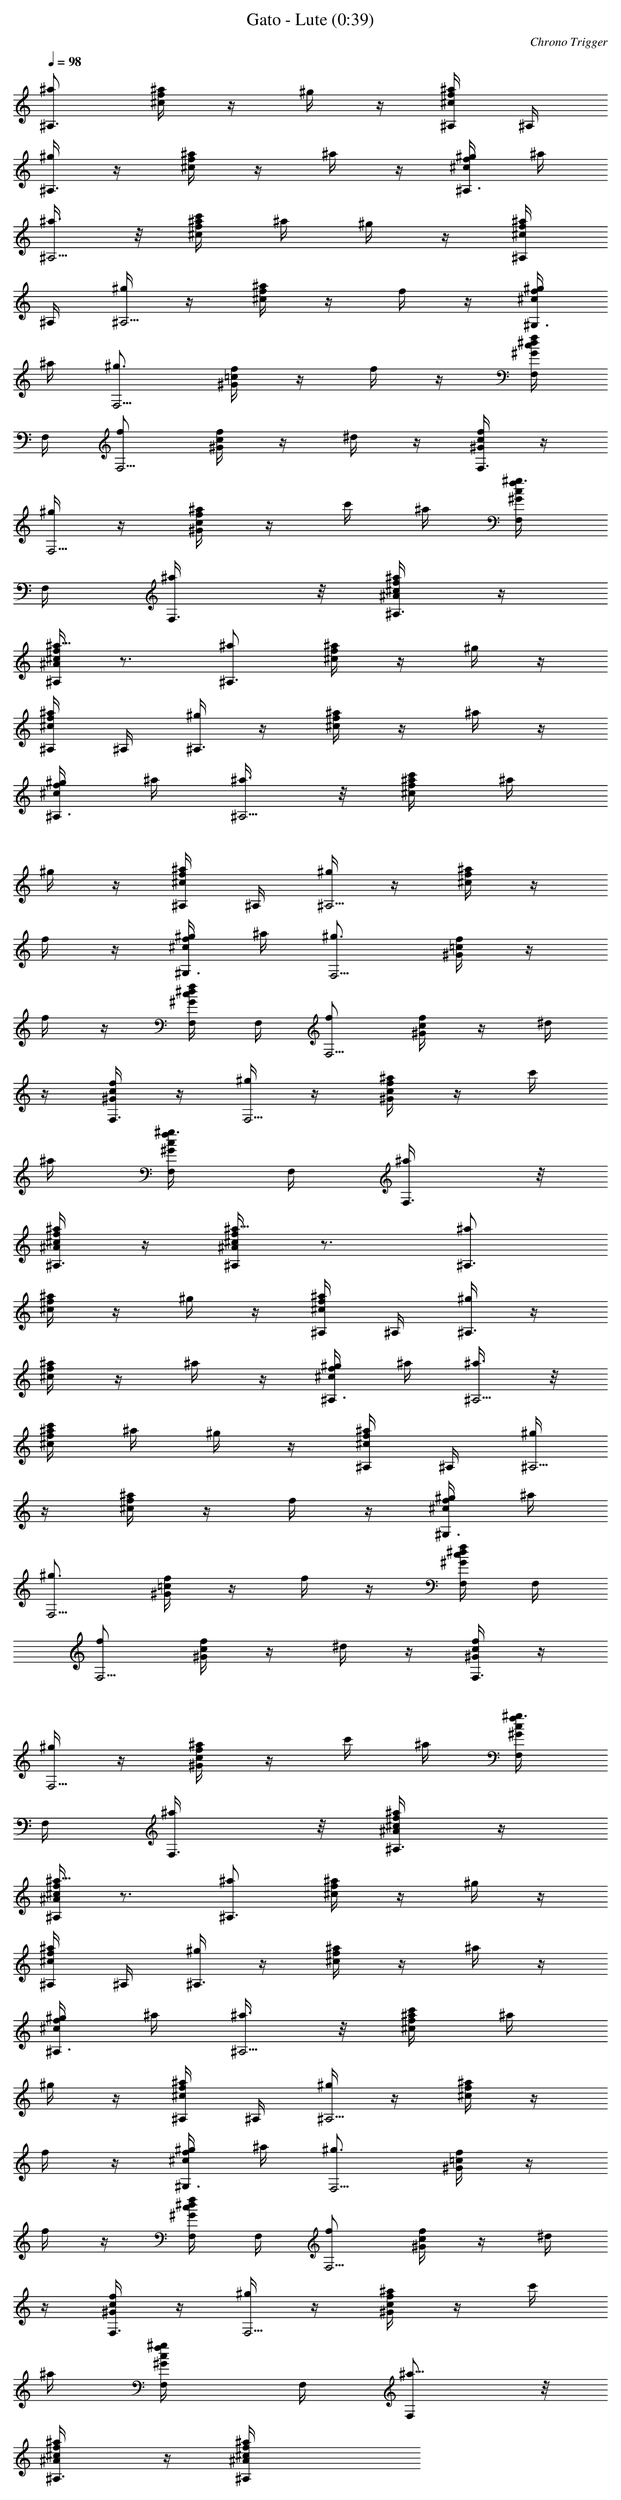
X:1
T:Gato - Lute (0:39)
C:Chrono Trigger
L:1/4
Q:98
K:C
[^a/2^A,3/4] [^c/4f/4^a/4] z/4 ^g/4 z/4 [f/4^c/4^a/4^A,/4] ^A,/4
[^g/4^A,3/4] z/4 [f/4^c/4^a/4] z/4 ^a/4 z/4 [^g/4^c/4f/4^A,3/8] ^a/4
[^a3/8^A,5/4] z/8 [c'/4f/4^c/4^a/4] ^a/4 ^g/4 z/4 [f/4^c/4^a/4^A,/4]
^A,/4 [^g/4^A,5/4] z/4 [^c/4f/4^a/4] z/4 f/4 z/4 [^c/4^g/4f/4^G,3/8]
^a/4 [^g3/4F,5/4z/2] [^G/4=c/4f/4] z/4 f/4 z/4 [^d/4^G/4c/4f/4F,/4]
F,/4 [f/2F,5/4] [^G/4c/4f/4] z/4 ^d/4 z/4 [f/4^G/4c/4F,3/8] z/4
[^g/4F,5/4] z/4 [^a/4^G/4c/4f/4] z/4 c'/4 ^a/4 [^g3/8^G/4c/4f/4F,/4]
F,/4 [^a/2F,3/8] z/8 [^c/4f/4^a/2^A/4^A,3/8] z/4
[^c/4f/4^a5/8^A/4^A,/2] z3/4 [^a/2^A,3/4] [f/4^c/4^a/4] z/4 ^g/4 z/4
[f/4^c/4^a/4^A,/4] ^A,/4 [^g/4^A,3/4] z/4 [^c/4f/4^a/4] z/4 ^a/4 z/4
[^c/4^g/4f/4^A,3/8] ^a/4 [^a3/8^A,5/4] z/8 [c'/4^c/4f/4^a/4] ^a/4
^g/4 z/4 [f/4^c/4^a/4^A,/4] ^A,/4 [^g/4^A,5/4] z/4 [f/4^c/4^a/4] z/4
f/4 z/4 [^g/4^c/4f/4^G,3/8] ^a/4 [^g3/4F,5/4z/2] [=c/4^G/4f/4] z/4
f/4 z/4 [^d/4c/4^G/4f/4F,/4] F,/4 [f/2F,5/4] [c/4^G/4f/4] z/4 ^d/4
z/4 [f/4c/4^G/4F,3/8] z/4 [^g/4F,5/4] z/4 [^a/4c/4^G/4f/4] z/4 c'/4
^a/4 [^g3/8c/4^G/4f/4F,/4] F,/4 [^a/2F,3/8] z/8
[f/4^c/4^A/4^a/2^A,3/8] z/4 [f/4^c/4^A/4^a5/8^A,/2] z3/4 [^a/2^A,3/4]
[f/4^c/4^a/4] z/4 ^g/4 z/4 [f/4^c/4^a/4^A,/4] ^A,/4 [^g/4^A,3/4] z/4
[^c/4f/4^a/4] z/4 ^a/4 z/4 [^c/4^g/4f/4^A,3/8] ^a/4 [^a3/8^A,5/4] z/8
[c'/4^c/4f/4^a/4] ^a/4 ^g/4 z/4 [f/4^c/4^a/4^A,/4] ^A,/4 [^g/4^A,5/4]
z/4 [f/4^c/4^a/4] z/4 f/4 z/4 [^g/4^c/4f/4^G,3/8] ^a/4
[^g3/4F,5/4z/2] [=c/4^G/4f/4] z/4 f/4 z/4 [^d/4c/4^G/4f/4F,/4] F,/4
[f/2F,5/4] [c/4^G/4f/4] z/4 ^d/4 z/4 [f/4c/4^G/4F,3/8] z/4
[^g/4F,5/4] z/4 [^a/4c/4^G/4f/4] z/4 c'/4 ^a/4 [^g3/8c/4^G/4f/4F,/4]
F,/4 [^a/2F,3/8] z/8 [f/4^c/4^A/4^a/2^A,3/8] z/4
[f/4^c/4^A/4^a5/8^A,/2] z3/4 [^a/2^A,3/4] [^c/4f/4^a/4] z/4 ^g/4 z/4
[f/4^c/4^a/4^A,/4] ^A,/4 [^g/4^A,3/4] z/4 [f/4^c/4^a/4] z/4 ^a/4 z/4
[^g/4^c/4f/4^A,3/8] ^a/4 [^a3/8^A,5/4] z/8 [c'/4f/4^c/4^a/4] ^a/4
^g/4 z/4 [f/4^c/4^a/4^A,/4] ^A,/4 [^g/4^A,5/4] z/4 [^c/4f/4^a/4] z/4
f/4 z/4 [^c/4^g/4f/4^G,3/8] ^a/4 [^g3/4F,5/4z/2] [^G/4=c/4f/4] z/4
f/4 z/4 [^d/4^G/4c/4f/4F,/4] F,/4 [f/2F,5/4] [^G/4c/4f/4] z/4 ^d/4
z/4 [f/4^G/4c/4F,3/8] z/4 [^g/4F,5/4] z/4 [^a/4c/4^G/4f/4] z/4 c'/4
^a/4 [^g/2c/4^G/4f/4F,/4] F,/4 [^a5/8F,/2] z/8
[^a/2^A/4f/4^c/4^A,3/8] z/4 [^a^A/4f/4^c/4^A,/2]
